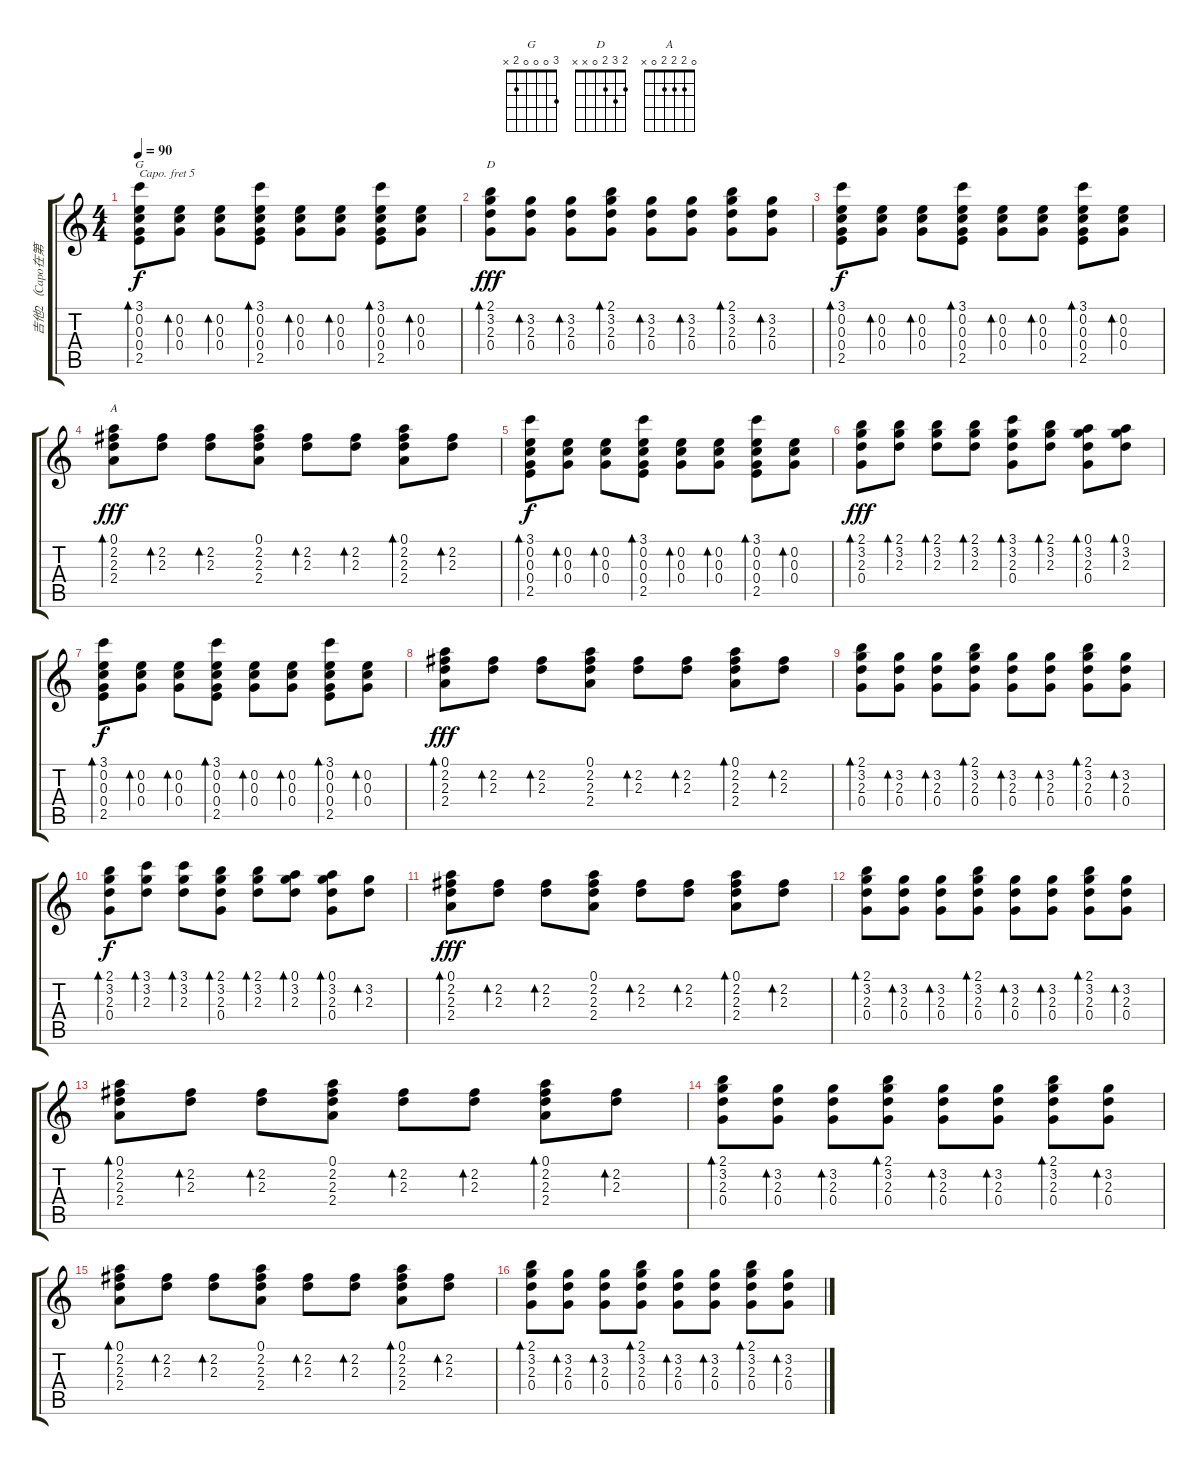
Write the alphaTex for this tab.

\track ("吉他2（Capo在第五品）" "吉他2（Capo在第") {instrument acousticguitarsteel}
\staff {score tabs}
\capo 5
\tuning (E4 B3 G3 D3 A2 E2) {hide}
\chord ("G" 3 0 0 0 2 x)
\chord ("D" 2 3 2 0 x x)
\chord ("A" 0 2 2 2 0 x)
\ts (4 4)
\tempo 90
\clef g2
\ks c
(3.1 0.2 0.3 0.4 2.5).8{bd 30 ch "G" dy f} (0.2 0.3 0.4).8{bd 30} (0.2 0.3 0.4).8{bd 30} (3.1 0.2 0.3 0.4 2.5).8{bd 30} (0.2 0.3 0.4).8{bd 30} (0.2 0.3 0.4).8{bd 30} (3.1 0.2 0.3 0.4 2.5).8{bd 30} (0.2 0.3 0.4).8{bd 30} |
(2.1 3.2 2.3 0.4).8{bd 30 ch "D" dy fff} (3.2 2.3 0.4).8{bd 30} (3.2 2.3 0.4).8{bd 30} (2.1 3.2 2.3 0.4).8{bd 30} (3.2 2.3 0.4).8{bd 30} (3.2 2.3 0.4).8{bd 30} (2.1 3.2 2.3 0.4).8{bd 30} (3.2 2.3 0.4).8{bd 30} |
(3.1 0.2 0.3 0.4 2.5).8{bd 30 dy f} (0.2 0.3 0.4).8{bd 30} (0.2 0.3 0.4).8{bd 30} (3.1 0.2 0.3 0.4 2.5).8{bd 30} (0.2 0.3 0.4).8{bd 30} (0.2 0.3 0.4).8{bd 30} (3.1 0.2 0.3 0.4 2.5).8{bd 30} (0.2 0.3 0.4).8{bd 30} |
(0.1 2.2 2.3 2.4).8{bd 30 ch "A" dy fff} (2.2 2.3).8{bd 30} (2.2 2.3).8{bd 30} (0.1 2.2 2.3 2.4).8 (2.2 2.3).8{bd 30} (2.2 2.3).8{bd 30} (0.1 2.2 2.3 2.4).8{bd 30} (2.2 2.3).8{bd 30} |
(3.1 0.2 0.3 0.4 2.5).8{bd 30 dy f} (0.2 0.3 0.4).8{bd 30} (0.2 0.3 0.4).8{bd 30} (3.1 0.2 0.3 0.4 2.5).8{bd 30} (0.2 0.3 0.4).8{bd 30} (0.2 0.3 0.4).8{bd 30} (3.1 0.2 0.3 0.4 2.5).8{bd 30} (0.2 0.3 0.4).8{bd 30} |
(2.1 3.2 2.3 0.4).8{bd 30 dy fff} (2.1 3.2 2.3).8{bd 30} (2.1 3.2 2.3).8{bd 30} (2.1 3.2 2.3).8{bd 30} (3.1 3.2 2.3 0.4).8{bd 30} (2.1 3.2 2.3).8{bd 30} (0.1 3.2 2.3 0.4).8{bd 30} (0.1 3.2 2.3).8{bd 30} |
(3.1 0.2 0.3 0.4 2.5).8{bd 30 dy f} (0.2 0.3 0.4).8{bd 30} (0.2 0.3 0.4).8{bd 30} (3.1 0.2 0.3 0.4 2.5).8{bd 30} (0.2 0.3 0.4).8{bd 30} (0.2 0.3 0.4).8{bd 30} (3.1 0.2 0.3 0.4 2.5).8{bd 30} (0.2 0.3 0.4).8{bd 30} |
(0.1 2.2 2.3 2.4).8{bd 30 dy fff} (2.2 2.3).8{bd 30} (2.2 2.3).8{bd 30} (0.1 2.2 2.3 2.4).8 (2.2 2.3).8{bd 30} (2.2 2.3).8{bd 30} (0.1 2.2 2.3 2.4).8{bd 30} (2.2 2.3).8{bd 30} |
(2.1 3.2 2.3 0.4).8{bd 30} (3.2 2.3 0.4).8{bd 30} (3.2 2.3 0.4).8{bd 30} (2.1 3.2 2.3 0.4).8{bd 30} (3.2 2.3 0.4).8{bd 30} (3.2 2.3 0.4).8{bd 30} (2.1 3.2 2.3 0.4).8{bd 30} (3.2 2.3 0.4).8{bd 30} |
(2.1 3.2 2.3 0.4).8{bd 30 dy f} (3.1 3.2 2.3).8{bd 30} (3.1 3.2 2.3).8{bd 30} (2.1 3.2 2.3 0.4).8{bd 30} (2.1 3.2 2.3).8{bd 30} (0.1 3.2 2.3).8{bd 30} (0.1 3.2 2.3 0.4).8{bd 30} (3.2 2.3).8{bd 30} |
(0.1 2.2 2.3 2.4).8{bd 30 dy fff} (2.2 2.3).8{bd 30} (2.2 2.3).8{bd 30} (0.1 2.2 2.3 2.4).8 (2.2 2.3).8{bd 30} (2.2 2.3).8{bd 30} (0.1 2.2 2.3 2.4).8{bd 30} (2.2 2.3).8{bd 30} |
(2.1 3.2 2.3 0.4).8{bd 30} (3.2 2.3 0.4).8{bd 30} (3.2 2.3 0.4).8{bd 30} (2.1 3.2 2.3 0.4).8{bd 30} (3.2 2.3 0.4).8{bd 30} (3.2 2.3 0.4).8{bd 30} (2.1 3.2 2.3 0.4).8{bd 30} (3.2 2.3 0.4).8{bd 30} |
(0.1 2.2 2.3 2.4).8{bd 30} (2.2 2.3).8{bd 30} (2.2 2.3).8{bd 30} (0.1 2.2 2.3 2.4).8 (2.2 2.3).8{bd 30} (2.2 2.3).8{bd 30} (0.1 2.2 2.3 2.4).8{bd 30} (2.2 2.3).8{bd 30} |
(2.1 3.2 2.3 0.4).8{bd 30} (3.2 2.3 0.4).8{bd 30} (3.2 2.3 0.4).8{bd 30} (2.1 3.2 2.3 0.4).8{bd 30} (3.2 2.3 0.4).8{bd 30} (3.2 2.3 0.4).8{bd 30} (2.1 3.2 2.3 0.4).8{bd 30} (3.2 2.3 0.4).8{bd 30} |
(0.1 2.2 2.3 2.4).8{bd 30} (2.2 2.3).8{bd 30} (2.2 2.3).8{bd 30} (0.1 2.2 2.3 2.4).8 (2.2 2.3).8{bd 30} (2.2 2.3).8{bd 30} (0.1 2.2 2.3 2.4).8{bd 30} (2.2 2.3).8{bd 30} |
(2.1 3.2 2.3 0.4).8{bd 30} (3.2 2.3 0.4).8{bd 30} (3.2 2.3 0.4).8{bd 30} (2.1 3.2 2.3 0.4).8{bd 30} (3.2 2.3 0.4).8{bd 30} (3.2 2.3 0.4).8{bd 30} (2.1 3.2 2.3 0.4).8{bd 30} (3.2 2.3 0.4).8{bd 30}
